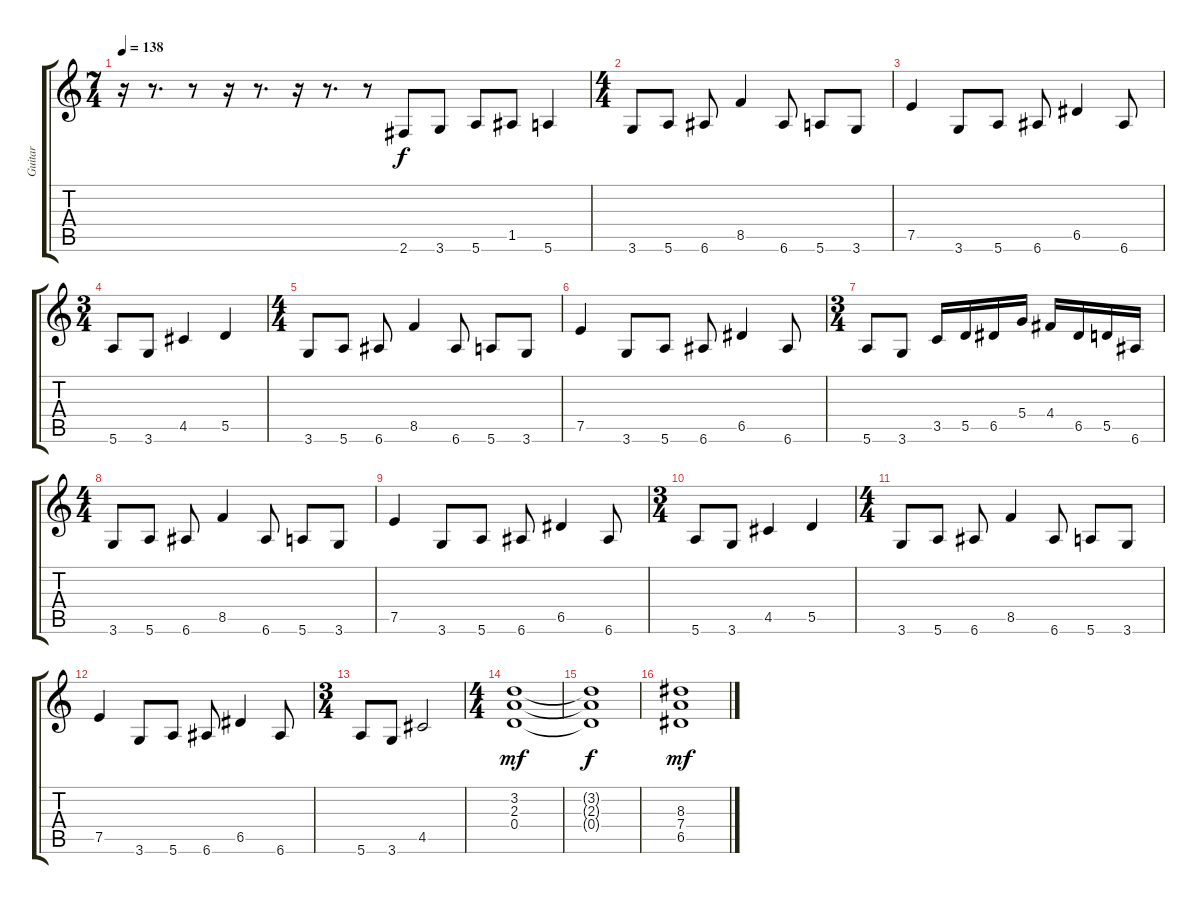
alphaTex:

\track ("Guitar" "Guitar") {instrument distortionguitar}
\staff {score tabs}
\tuning (E4 B3 G3 D3 A2 E2) {hide}
\ts (7 4)
\tempo 138
\clef g2
\ks c
r.16{dy f} r.8{d} r.8 r.16 r.8{d} r.16 r.8{d} r.8 2.6.8 3.6.8 5.6.8 1.5.8 5.6.4 |
\ts (4 4)
3.6.8 5.6.8 6.6.8 8.5.4 6.6.8 5.6.8 3.6.8 |
7.5.4 3.6.8 5.6.8 6.6.8 6.5.4 6.6.8 |
\ts (3 4)
5.6.8 3.6.8 4.5.4 5.5.4 |
\ts (4 4)
3.6.8 5.6.8 6.6.8 8.5.4 6.6.8 5.6.8 3.6.8 |
7.5.4 3.6.8 5.6.8 6.6.8 6.5.4 6.6.8 |
\ts (3 4)
5.6.8 3.6.8 3.5.16 5.5.16 6.5.16 5.4.16 4.4.16 6.5.16 5.5.16 6.6.16 |
\ts (4 4)
3.6.8 5.6.8 6.6.8 8.5.4 6.6.8 5.6.8 3.6.8 |
7.5.4 3.6.8 5.6.8 6.6.8 6.5.4 6.6.8 |
\ts (3 4)
5.6.8 3.6.8 4.5.4 5.5.4 |
\ts (4 4)
3.6.8 5.6.8 6.6.8 8.5.4 6.6.8 5.6.8 3.6.8 |
7.5.4 3.6.8 5.6.8 6.6.8 6.5.4 6.6.8 |
\ts (3 4)
5.6.8 3.6.8 4.5.2 |
\ts (4 4)
(3.2 2.3 0.4).1{dy mf} |
(3.2{t} 2.3{t} 0.4{t}).1{dy f} |
(8.3 7.4 6.5).1{dy mf}
